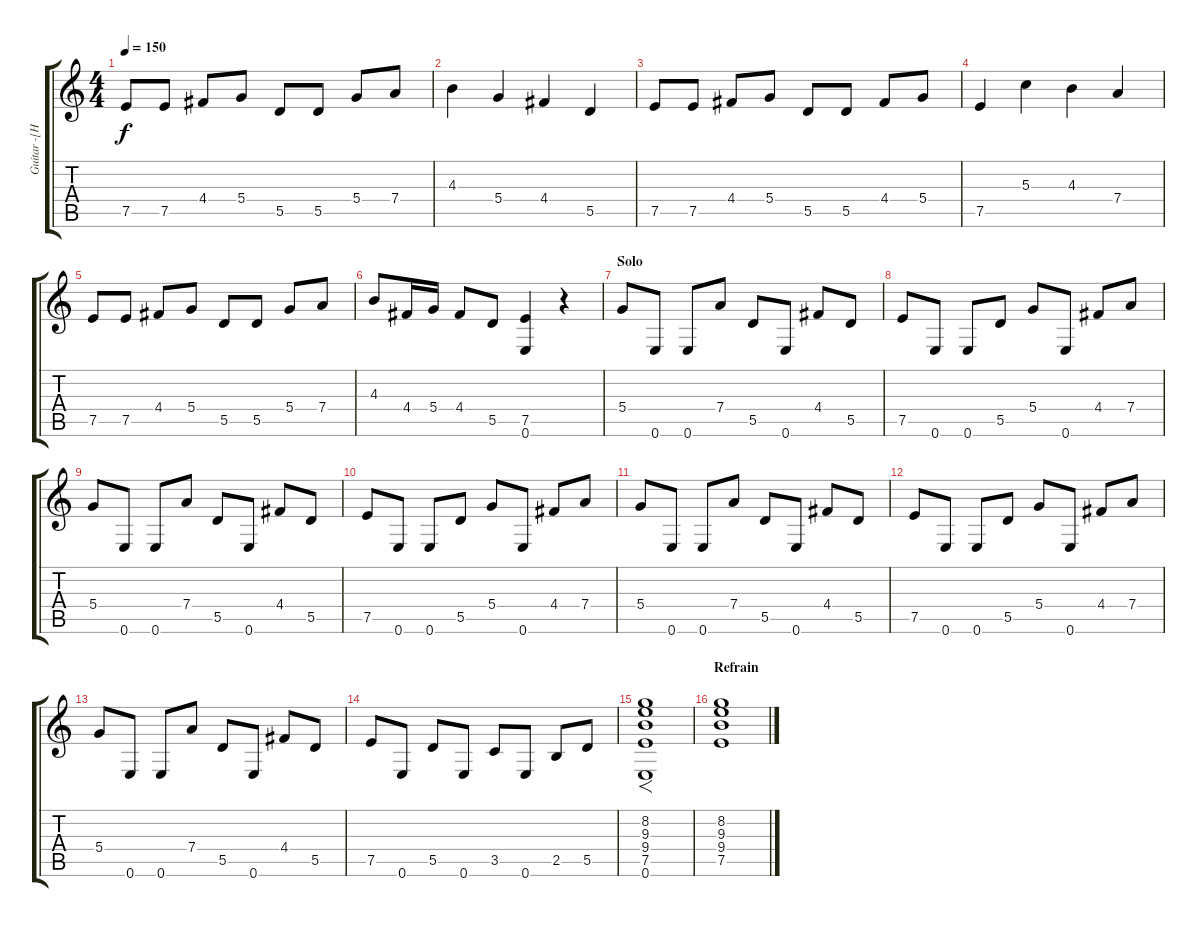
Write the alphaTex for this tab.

\track ("Guitar -[Hochwald]-" "Guitar -[H") {instrument distortionguitar}
\staff {score tabs}
\tuning (E4 B3 G3 D3 A2 E2) {hide}
\ts (4 4)
\tempo 150
\clef g2
\ks c
7.5.8{dy f} 7.5.8 4.4.8 5.4.8 5.5.8 5.5.8 5.4.8 7.4.8 |
4.3.4 5.4.4 4.4.4 5.5.4 |
7.5.8 7.5.8 4.4.8 5.4.8 5.5.8 5.5.8 4.4.8 5.4.8 |
7.5.4 5.3.4 4.3.4 7.4.4 |
7.5.8 7.5.8 4.4.8 5.4.8 5.5.8 5.5.8 5.4.8 7.4.8 |
4.3.8 4.4.16 5.4.16 4.4.8 5.5.8 (7.5 0.6).4 r.4 |
\section ("" "Solo")
5.4.8 0.6.8 0.6.8 7.4.8 5.5.8 0.6.8 4.4.8 5.5.8 |
7.5.8 0.6.8 0.6.8 5.5.8 5.4.8 0.6.8 4.4.8 7.4.8 |
5.4.8 0.6.8 0.6.8 7.4.8 5.5.8 0.6.8 4.4.8 5.5.8 |
7.5.8 0.6.8 0.6.8 5.5.8 5.4.8 0.6.8 4.4.8 7.4.8 |
5.4.8 0.6.8 0.6.8 7.4.8 5.5.8 0.6.8 4.4.8 5.5.8 |
7.5.8 0.6.8 0.6.8 5.5.8 5.4.8 0.6.8 4.4.8 7.4.8 |
5.4.8 0.6.8 0.6.8 7.4.8 5.5.8 0.6.8 4.4.8 5.5.8 |
7.5.8 0.6.8 5.5.8 0.6.8 3.5.8 0.6.8 2.5.8 5.5.8 |
(8.2 9.3 9.4 7.5 0.6).1{f} |
\section ("" "Refrain")
(8.2 9.3 9.4 7.5).1
